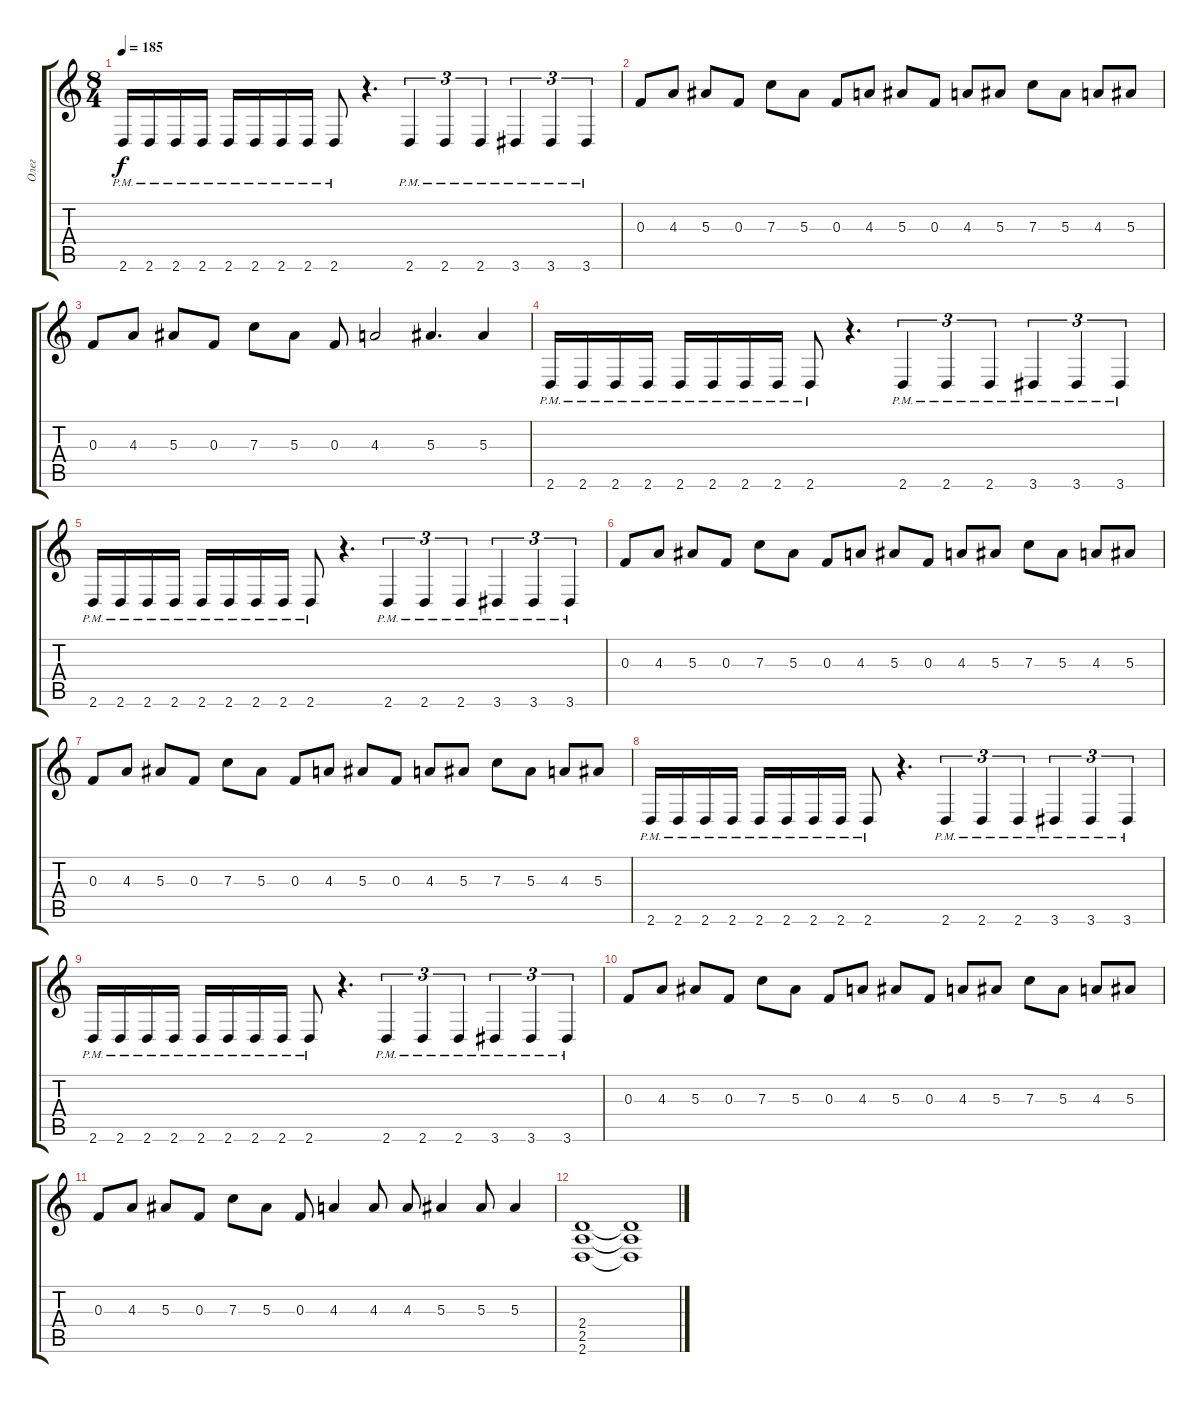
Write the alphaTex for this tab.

\track ("Олег" "Олег") {instrument distortionguitar}
\staff {score tabs}
\tuning (D4 A3 F3 C3 G2 C2) {hide}
\ts (8 4)
\tempo 185
\clef g2
\ks c
2.6{pm}.16{dy f} 2.6{pm}.16 2.6{pm}.16 2.6{pm}.16 2.6{pm}.16 2.6{pm}.16 2.6{pm}.16 2.6{pm}.16 2.6{pm}.8 r.4{d} 2.6{pm}.4{tu (3 2)} 2.6{pm}.4{tu (3 2)} 2.6{pm}.4{tu (3 2)} 3.6{pm}.4{tu (3 2)} 3.6{pm}.4{tu (3 2)} 3.6{pm}.4{tu (3 2)} |
0.3.8 4.3.8 5.3.8 0.3.8 7.3.8 5.3.8 0.3.8 4.3.8 5.3.8 0.3.8 4.3.8 5.3.8 7.3.8 5.3.8 4.3.8 5.3.8 |
0.3.8 4.3.8 5.3.8 0.3.8 7.3.8 5.3.8 0.3.8 4.3.2 5.3.4{d} 5.3.4 |
2.6{pm}.16 2.6{pm}.16 2.6{pm}.16 2.6{pm}.16 2.6{pm}.16 2.6{pm}.16 2.6{pm}.16 2.6{pm}.16 2.6{pm}.8 r.4{d} 2.6{pm}.4{tu (3 2)} 2.6{pm}.4{tu (3 2)} 2.6{pm}.4{tu (3 2)} 3.6{pm}.4{tu (3 2)} 3.6{pm}.4{tu (3 2)} 3.6{pm}.4{tu (3 2)} |
2.6{pm}.16 2.6{pm}.16 2.6{pm}.16 2.6{pm}.16 2.6{pm}.16 2.6{pm}.16 2.6{pm}.16 2.6{pm}.16 2.6{pm}.8 r.4{d} 2.6{pm}.4{tu (3 2)} 2.6{pm}.4{tu (3 2)} 2.6{pm}.4{tu (3 2)} 3.6{pm}.4{tu (3 2)} 3.6{pm}.4{tu (3 2)} 3.6{pm}.4{tu (3 2)} |
0.3.8 4.3.8 5.3.8 0.3.8 7.3.8 5.3.8 0.3.8 4.3.8 5.3.8 0.3.8 4.3.8 5.3.8 7.3.8 5.3.8 4.3.8 5.3.8 |
0.3.8 4.3.8 5.3.8 0.3.8 7.3.8 5.3.8 0.3.8 4.3.8 5.3.8 0.3.8 4.3.8 5.3.8 7.3.8 5.3.8 4.3.8 5.3.8 |
2.6{pm}.16 2.6{pm}.16 2.6{pm}.16 2.6{pm}.16 2.6{pm}.16 2.6{pm}.16 2.6{pm}.16 2.6{pm}.16 2.6{pm}.8 r.4{d} 2.6{pm}.4{tu (3 2)} 2.6{pm}.4{tu (3 2)} 2.6{pm}.4{tu (3 2)} 3.6{pm}.4{tu (3 2)} 3.6{pm}.4{tu (3 2)} 3.6{pm}.4{tu (3 2)} |
2.6{pm}.16 2.6{pm}.16 2.6{pm}.16 2.6{pm}.16 2.6{pm}.16 2.6{pm}.16 2.6{pm}.16 2.6{pm}.16 2.6{pm}.8 r.4{d} 2.6{pm}.4{tu (3 2)} 2.6{pm}.4{tu (3 2)} 2.6{pm}.4{tu (3 2)} 3.6{pm}.4{tu (3 2)} 3.6{pm}.4{tu (3 2)} 3.6{pm}.4{tu (3 2)} |
0.3.8 4.3.8 5.3.8 0.3.8 7.3.8 5.3.8 0.3.8 4.3.8 5.3.8 0.3.8 4.3.8 5.3.8 7.3.8 5.3.8 4.3.8 5.3.8 |
0.3.8 4.3.8 5.3.8 0.3.8 7.3.8 5.3.8 0.3.8 4.3.4 4.3.8 4.3.8 5.3.4 5.3.8 5.3.4 |
(2.4 2.5 2.6).1 (2.4{t} 2.5{t} 2.6{t}).1
